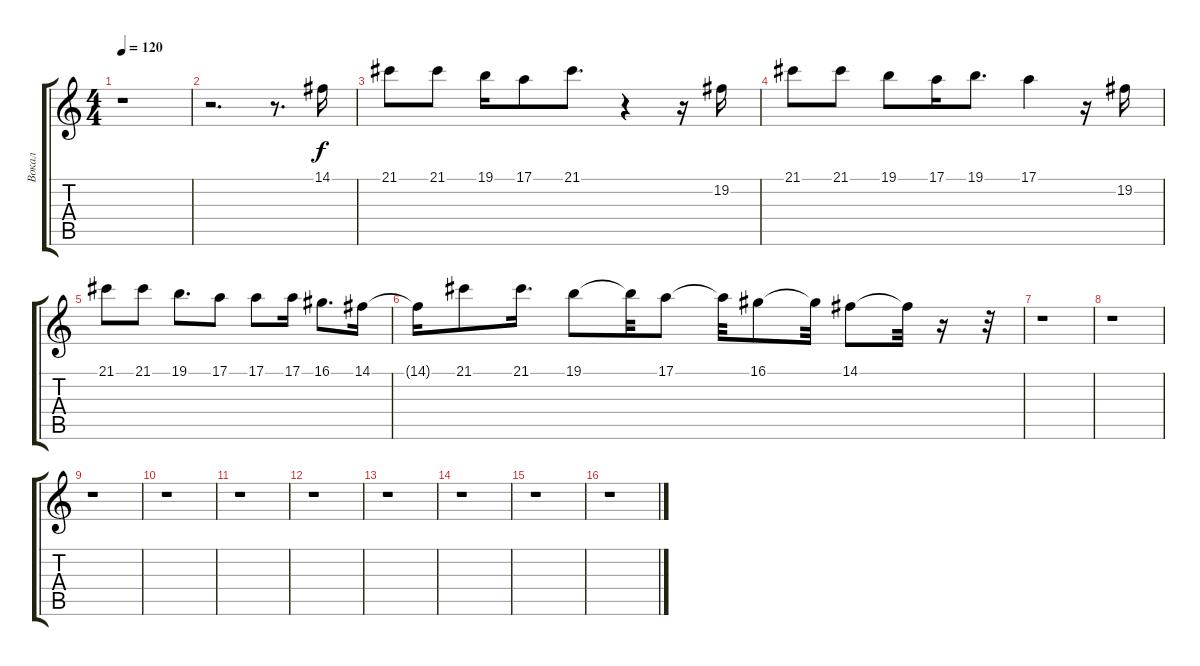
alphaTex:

\track ("Вокал" "Вокал") {instrument altosax}
\staff {score tabs}
\tuning (E4 B3 G3 D3 A2 E2) {hide}
\ts (4 4)
\tempo 120
\clef g2
\ks c
r.1{dy f} |
r.2{d} r.8{d} 14.1.16 |
21.1.8 21.1.8 19.1.16 17.1.8 21.1.8{d} r.4 r.16 19.2.16 |
21.1.8 21.1.8 19.1.8 17.1.16 19.1.8{d} 17.1.4 r.16 19.2.16 |
21.1.8 21.1.8 19.1.8{d} 17.1.8 17.1.8 17.1.16 16.1.8{d} 14.1.16 |
14.1{t}.16 21.1.8 21.1.16{d} 19.1.8 19.1{t}.32 17.1.8 17.1{t}.32 16.1.8 16.1{t}.32 14.1.8 14.1{t}.32 r.16 r.32 |
r.1 |
r.1 |
r.1 |
r.1 |
r.1 |
r.1 |
r.1 |
r.1 |
r.1 |
r.1
